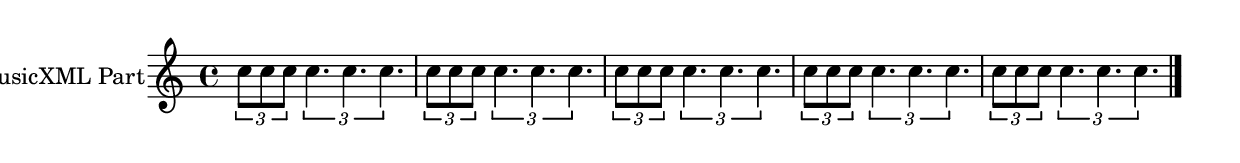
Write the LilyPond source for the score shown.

\version "2.18.2" 
\version "2.18.2" 
ponestaffone = \new Staff \with {
instrumentName = \markup { 

 \column { 


 \line { "MusicXML Part" 


 } 

 } 
 } 
 }{ % measure 1
\clef treble \key c \major \time 4/4 \once \override TupletBracket.bracket-visibility = ##t
\tuplet 3/2 {c''8 c''8 c''8} \once \override TupletBracket.bracket-visibility = ##t
\tuplet 3/2 {c''4. c''4. c''4.}  | 

 % measure 2
\once \override TupletBracket.bracket-visibility = ##t
\tuplet 3/2 {c''8 c''8 c''8} \once \override TupletBracket.bracket-visibility = ##t
\tuplet 3/2 {c''4. c''4. c''4.}  | 

 % measure 3
\once \override TupletBracket.bracket-visibility = ##t
\tuplet 3/2 {c''8 c''8 c''8} \once \override TupletBracket.bracket-visibility = ##t
\tuplet 3/2 {c''4. c''4. c''4.}  | 

 % measure 4
\once \override TupletBracket.bracket-visibility = ##t
\tuplet 3/2 {c''8 c''8 c''8} \once \override TupletBracket.bracket-visibility = ##t
\tuplet 3/2 {c''4. c''4. c''4.}  | 

 % measure 5
\once \override TupletBracket.bracket-visibility = ##t
\tuplet 3/2 {c''8 c''8 c''8} \once \override TupletBracket.bracket-visibility = ##t
\tuplet 3/2 {c''4. c''4. c''4.}  \bar "|."

 }

<<\ponestaffone>>